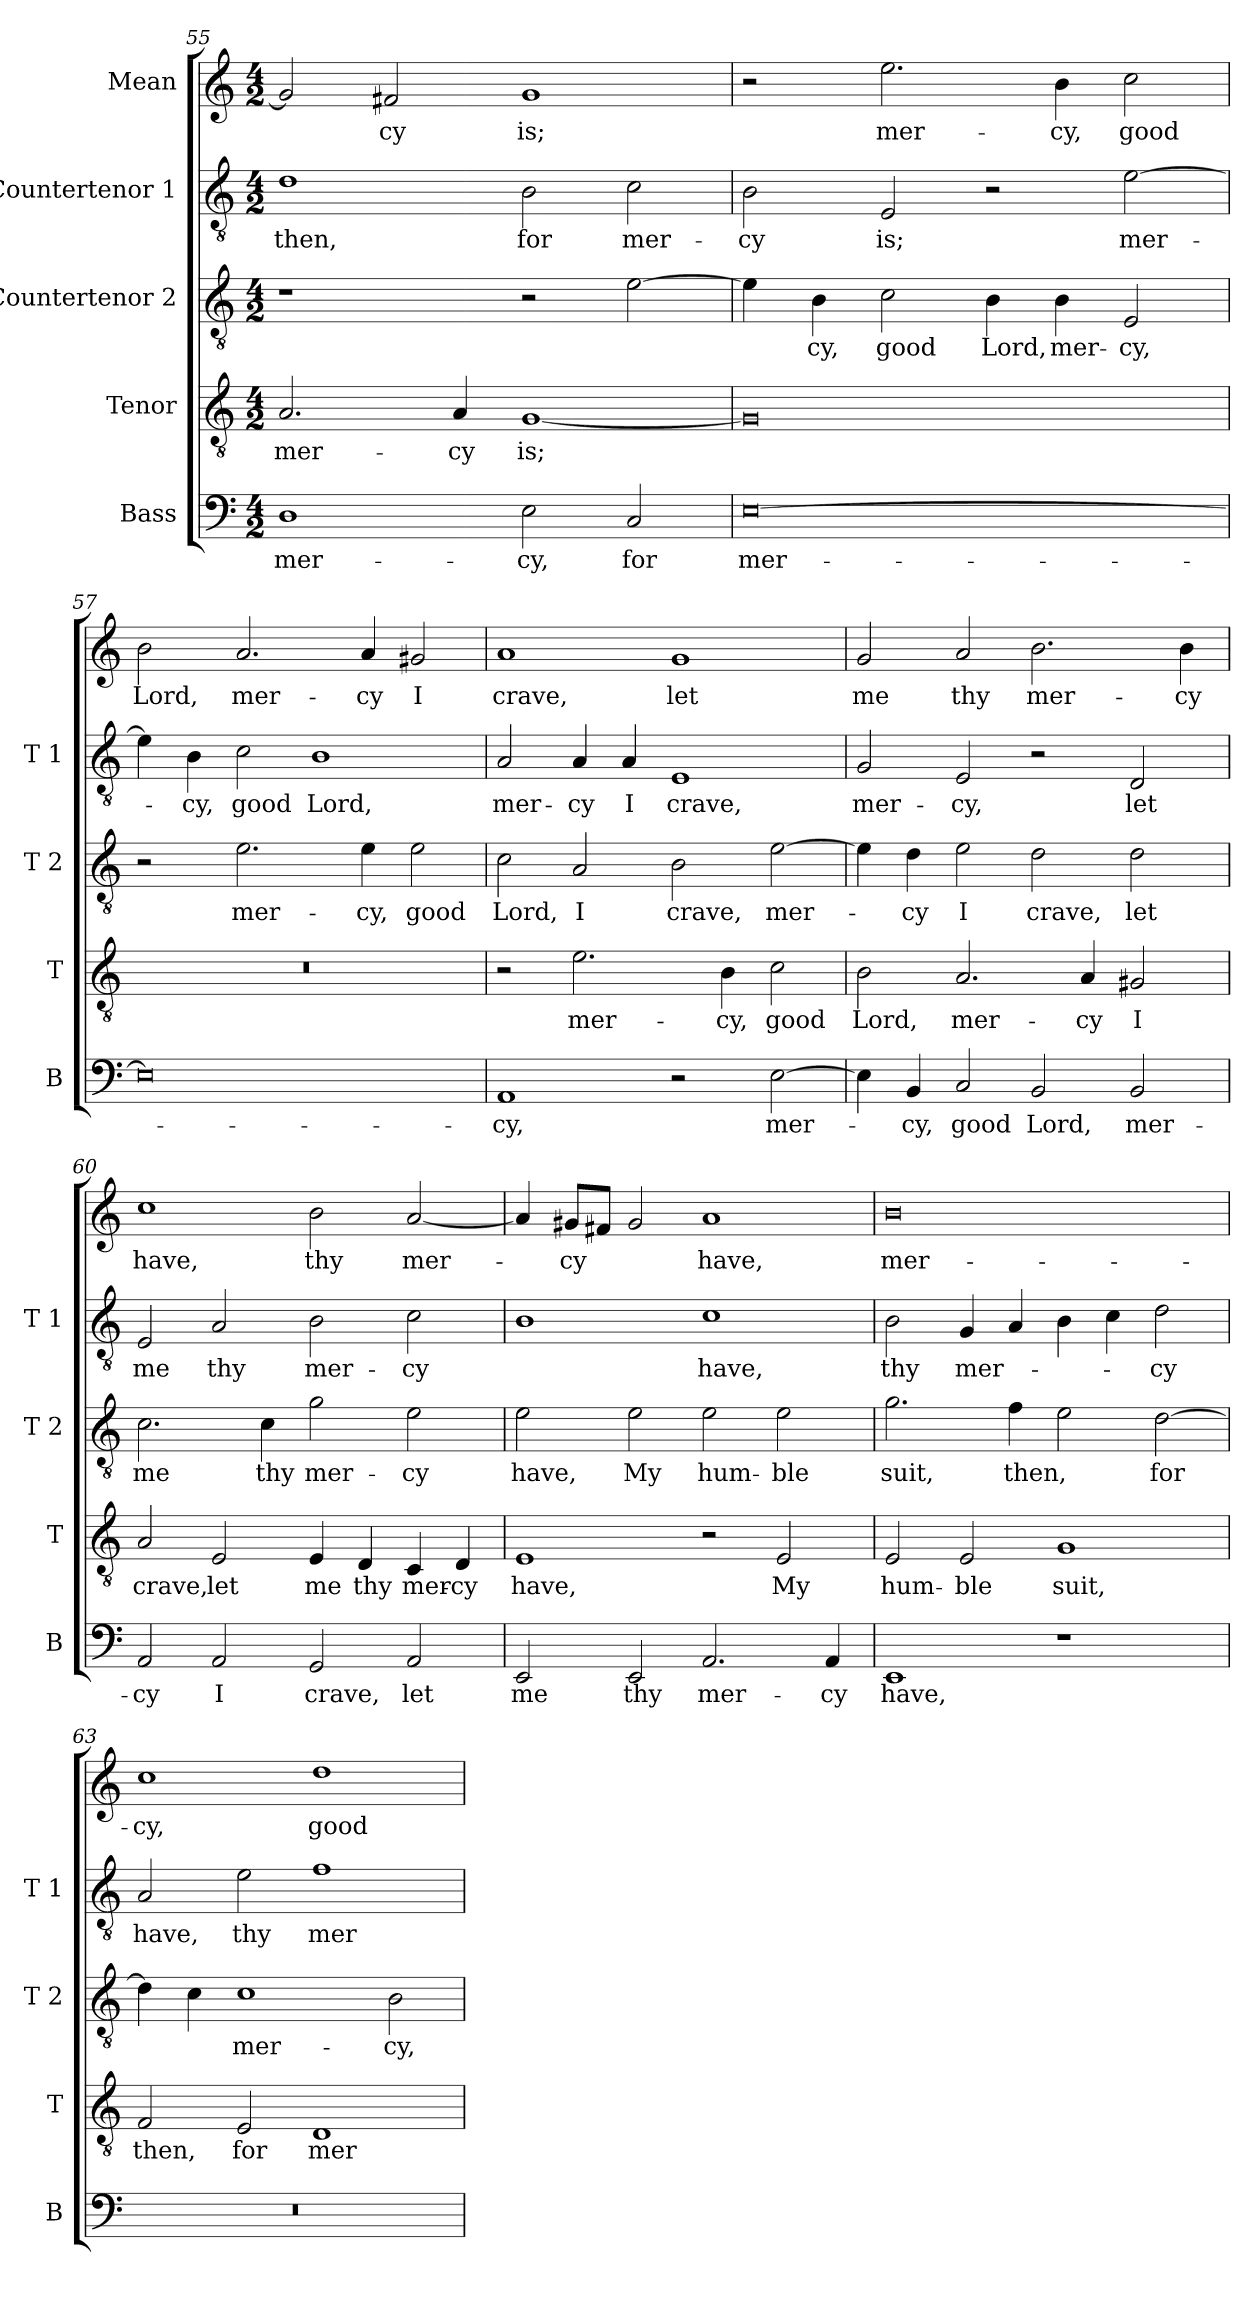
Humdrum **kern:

**kern	**text	**kern	**text	**kern	**text	**kern	**text	**kern	**text
*part5	*part5	*part4	*part4	*part3	*part3	*part2	*part2	*part1	*part1
*staff5	*staff5	*staff4	*staff4	*staff3	*staff3	*staff2	*staff2	*staff1	*staff1
*I"Bass	*	*I"Tenor	*	*I"Countertenor 2	*	*I"Countertenor 1	*	*I"Mean	*
*I'B	*	*I'T	*	*I'T 2	*	*I'T 1	*	*	*
*clefF4	*	*clefGv2	*	*clefGv2	*	*clefGv2	*	*clefG2	*
*k[]	*	*k[]	*	*k[]	*	*k[]	*	*k[]	*
*C:	*	*C:	*	*C:	*	*C:	*	*C:	*
*M4/2	*	*M4/2	*	*M4/2	*	*M4/2	*	*M4/2	*
=55	=55	=55	=55	=55	=55	=55	=55	=55	=55
!	!LO:LY:b	!	!LO:LY:b	!	!	!	!LO:LY:b	!	!
1D	mer-	2.A/	mer-	1r	.	1d	then,	2g/]	.
!	!	!	!	!	!	!	!	!	!LO:LY:b
.	.	.	.	.	.	.	.	2f#X/	-cy
!	!	!	!LO:LY:b	!	!	!	!	!	!
.	.	4A/	-cy	.	.	.	.	.	.
!	!LO:LY:b	!	!LO:LY:b	!	!	!	!LO:LY:b	!	!LO:LY:b
2E\	-cy,	[1G	is;	2r	.	2B\	for	1g	is;
!	!LO:LY:b	!	!	!	!	!	!LO:LY:b	!	!
2C/	for	.	.	[2e\	.	2c\	mer-	.	.
=56	=56	=56	=56	=56	=56	=56	=56	=56	=56
!	!LO:LY:b	!	!	!	!	!	!LO:LY:b	!	!
[0E	mer-	0G]	.	4e\]	.	2B\	-cy	2r	.
!	!	!	!	!	!LO:LY:b	!	!	!	!
.	.	.	.	4B\	cy,	.	.	.	.
!	!	!	!	!	!LO:LY:b	!	!LO:LY:b	!	!LO:LY:b
.	.	.	.	2c\	good	2E/	is;	2.ee\	mer-
!	!	!	!	!	!LO:LY:b	!	!	!	!
.	.	.	.	4B\	Lord,	2r	.	.	.
!	!	!	!	!	!LO:LY:b	!	!	!	!LO:LY:b
.	.	.	.	4B\	mer-	.	.	4b\	-cy,
!	!	!	!	!	!LO:LY:b	!	!LO:LY:b	!	!LO:LY:b
.	.	.	.	2E/	-cy,	[2e\	mer-	2cc\	good
!!LO:LB:g=z
=57	=57	=57	=57	=57	=57	=57	=57	=57	=57
!	!	!	!	!	!	!	!	!	!LO:LY:b
0E]	.	0r	.	2r	.	4e\]	.	2b\	Lord,
!	!	!	!	!	!	!	!LO:LY:b	!	!
.	.	.	.	.	.	4B\	-cy,	.	.
!	!	!	!	!	!LO:LY:b	!	!LO:LY:b	!	!LO:LY:b
.	.	.	.	2.e\	mer-	2c\	good	2.a/	mer-
!	!	!	!	!	!	!	!LO:LY:b	!	!
.	.	.	.	.	.	1B	Lord,	.	.
!	!	!	!	!	!LO:LY:b	!	!	!	!LO:LY:b
.	.	.	.	4e\	-cy,	.	.	4a/	-cy
!	!	!	!	!	!LO:LY:b	!	!	!	!LO:LY:b
.	.	.	.	2e\	good	.	.	2g#X/	I
=58	=58	=58	=58	=58	=58	=58	=58	=58	=58
!	!LO:LY:b	!	!	!	!LO:LY:b	!	!LO:LY:b	!	!LO:LY:b
1AA	-cy,	2r	.	2c\	Lord,	2A/	mer-	1a	crave,
!	!	!	!LO:LY:b	!	!LO:LY:b	!	!LO:LY:b	!	!
.	.	2.e\	mer-	2A/	I	4A/	-cy	.	.
!	!	!	!	!	!	!	!LO:LY:b	!	!
.	.	.	.	.	.	4A/	I	.	.
!	!	!	!	!	!LO:LY:b	!	!LO:LY:b	!	!LO:LY:b
2r	.	.	.	2B\	crave,	1E	crave,	1g	let
!	!	!	!LO:LY:b	!	!	!	!	!	!
.	.	4B\	-cy,	.	.	.	.	.	.
!	!LO:LY:b	!	!LO:LY:b	!	!LO:LY:b	!	!	!	!
[2E\	mer-	2c\	good	[2e\	mer-	.	.	.	.
=59	=59	=59	=59	=59	=59	=59	=59	=59	=59
!	!	!	!LO:LY:b	!	!	!	!LO:LY:b	!	!LO:LY:b
4E\]	.	2B\	Lord,	4e\]	.	2G/	mer-	2g/	me
!	!LO:LY:b	!	!	!	!LO:LY:b	!	!	!	!
4BB/	-cy,	.	.	4d\	-cy	.	.	.	.
!	!LO:LY:b	!	!LO:LY:b	!	!LO:LY:b	!	!LO:LY:b	!	!LO:LY:b
2C/	good	2.A/	mer-	2e\	I	2E/	-cy,	2a/	thy
!	!LO:LY:b	!	!	!	!LO:LY:b	!	!	!	!LO:LY:b
2BB/	Lord,	.	.	2d\	crave,	2r	.	2.b\	mer-
!	!	!	!LO:LY:b	!	!	!	!	!	!
.	.	4A/	-cy	.	.	.	.	.	.
!	!LO:LY:b	!	!LO:LY:b	!	!LO:LY:b	!	!LO:LY:b	!	!
2BB/	mer-	2G#X/	I	2d\	let	2D/	let	.	.
!	!	!	!	!	!	!	!	!	!LO:LY:b
.	.	.	.	.	.	.	.	4b\	-cy
=60	=60	=60	=60	=60	=60	=60	=60	=60	=60
!	!LO:LY:b	!	!LO:LY:b	!	!LO:LY:b	!	!LO:LY:b	!	!LO:LY:b
2AA/	-cy	2A/	crave,	2.c\	me	2E/	me	1cc	have,
!	!LO:LY:b	!	!LO:LY:b	!	!	!	!LO:LY:b	!	!
2AA/	I	2E/	let	.	.	2A/	thy	.	.
!	!	!	!	!	!LO:LY:b	!	!	!	!
.	.	.	.	4c\	thy	.	.	.	.
!	!LO:LY:b	!	!LO:LY:b	!	!LO:LY:b	!	!LO:LY:b	!	!LO:LY:b
2GG/	crave,	4E/	me	2g\	mer-	2B\	mer-	2b\	thy
!	!	!	!LO:LY:b	!	!	!	!	!	!
.	.	4D/	thy	.	.	.	.	.	.
!	!LO:LY:b	!	!LO:LY:b	!	!LO:LY:b	!	!LO:LY:b	!	!LO:LY:b
2AA/	let	4C/	mer-	2e\	-cy	2c\	-cy	[2a/	mer-
!	!	!	!LO:LY:b	!	!	!	!	!	!
.	.	4D/	-cy	.	.	.	.	.	.
!!LO:PB:g=z
=61	=61	=61	=61	=61	=61	=61	=61	=61	=61
!	!LO:LY:b	!	!LO:LY:b	!	!LO:LY:b	!	!	!	!
2EE/	me	1E	have,	2e\	have,	1B	.	4a/]	.
!	!	!	!	!	!	!	!	!	!LO:LY:b
.	.	.	.	.	.	.	.	8g#X/L	-cy
.	.	.	.	.	.	.	.	8f#X/J	.
!	!LO:LY:b	!	!	!	!LO:LY:b	!	!	!	!
2EE/	thy	.	.	2e\	My	.	.	2g#/	.
!	!LO:LY:b	!	!	!	!LO:LY:b	!	!LO:LY:b	!	!LO:LY:b
2.AA/	mer-	2r	.	2e\	hum-	1c	have,	1a	have,
!	!	!	!LO:LY:b	!	!LO:LY:b	!	!	!	!
.	.	2E/	My	2e\	-ble	.	.	.	.
!	!LO:LY:b	!	!	!	!	!	!	!	!
4AA/	-cy	.	.	.	.	.	.	.	.
=62	=62	=62	=62	=62	=62	=62	=62	=62	=62
!	!LO:LY:b	!	!LO:LY:b	!	!LO:LY:b	!	!LO:LY:b	!	!LO:LY:b
1EE	have,	2E/	hum-	2.g\	suit,	2B\	thy	0b	mer-
!	!	!	!LO:LY:b	!	!	!	!LO:LY:b	!	!
.	.	2E/	-ble	.	.	4G/	mer-	.	.
!	!	!	!	!	!LO:LY:b	!	!	!	!
.	.	.	.	4f\	then,	4A/	.	.	.
!	!	!	!LO:LY:b	!	!	!	!	!	!
1r	.	1G	suit,	2e\	.	4B\	.	.	.
.	.	.	.	.	.	4c\	.	.	.
!	!	!	!	!	!LO:LY:b	!	!LO:LY:b	!	!
.	.	.	.	[2d\	for	2d\	-cy	.	.
=63	=63	=63	=63	=63	=63	=63	=63	=63	=63
!	!	!	!LO:LY:b	!	!	!	!LO:LY:b	!	!LO:LY:b
0r	.	2F/	then,	4d\]	.	2A/	have,	1cc	-cy,
.	.	.	.	4c\	.	.	.	.	.
!	!	!	!LO:LY:b	!	!LO:LY:b	!	!LO:LY:b	!	!
.	.	2E/	for	1c	mer-	2e\	thy	.	.
!	!	!	!LO:LY:b	!	!	!	!LO:LY:b	!	!LO:LY:b
.	.	1D	mer-	.	.	1f	mer-	1dd	good
!	!	!	!	!	!LO:LY:b	!	!	!	!
.	.	.	.	2B\	-cy,	.	.	.	.
=	=	=	=	=	=	=	=	=	=
*-	*-	*-	*-	*-	*-	*-	*-	*-	*-
